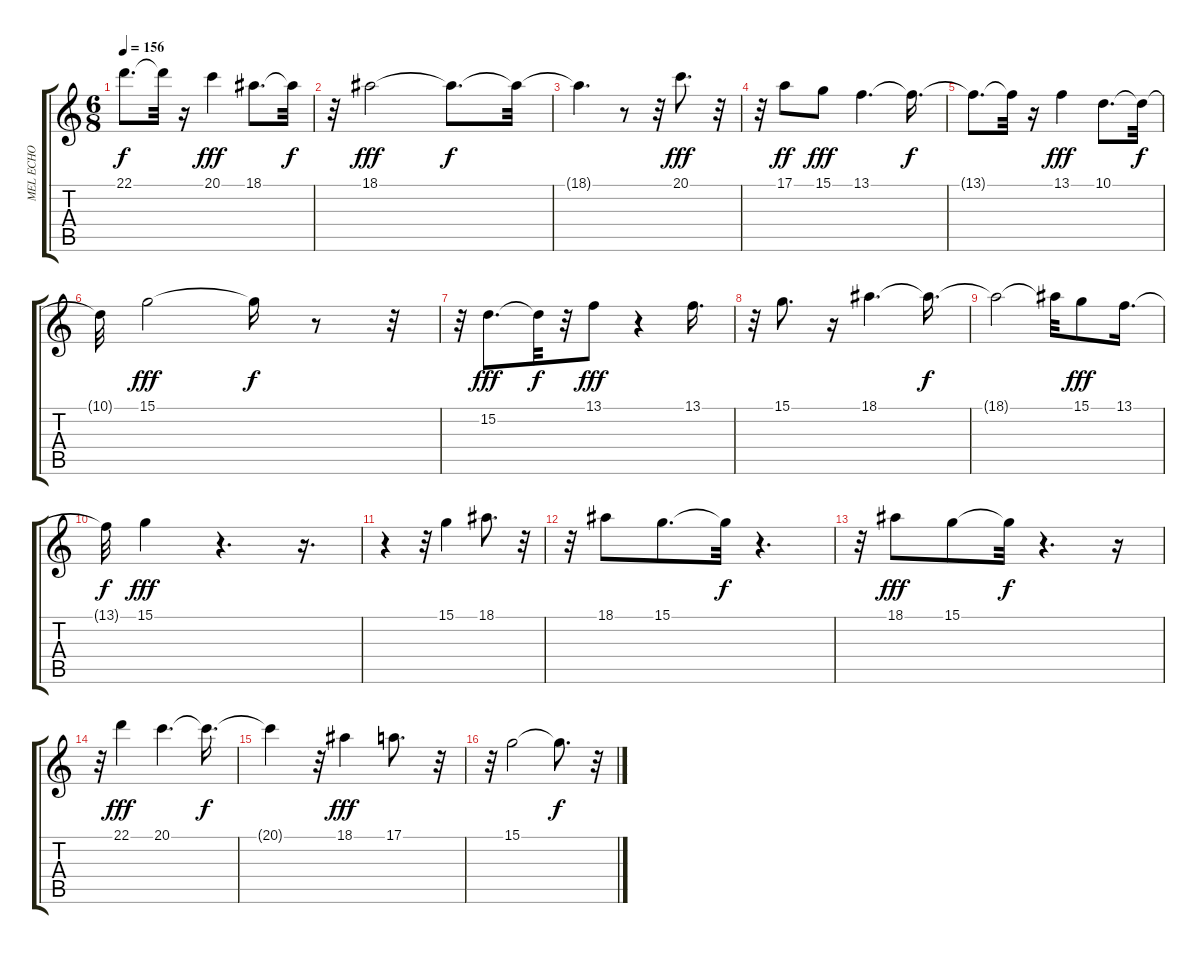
\track ("MEL ECHO" "MEL ECHO") {instrument vibraphone}
\staff {score tabs}
\tuning (E4 B3 G3 D3 A2 E2) {hide}
\ts (6 8)
\tempo 156
\clef g2
\ks c
22.1{t}.8{d dy f} 22.1{t}.32 r.16 20.1.4{dy fff} 18.1.8{d} 18.1{t}.32{dy f} |
r.32 18.1.2{dy fff} 18.1{t}.8{d dy f} 18.1{t}.32 |
18.1{t}.4{d} r.8 r.32 20.1.8{d dy fff} r.32 |
r.32 17.1.8{dy ff} 15.1.8{dy fff} 13.1.4{d} 13.1{t}.16{d dy f} |
13.1{t}.8{d} 13.1{t}.32 r.16 13.1.4{dy fff} 10.1.8{d} 10.1{t}.32{dy f} |
10.1{t}.32 15.1.2{dy fff} 15.1{t}.16{dy f} r.8 r.32 |
r.32 15.2.8{d dy fff} 15.2{t}.32{dy f} r.32 13.1.8{dy fff} r.4 13.1.16{d} |
r.32 15.1.8{d} r.16 18.1.4{d} 18.1{t}.16{d dy f} |
18.1{t}.2 18.1{t}.32 15.1.8{dy fff} 13.1.16{d} |
13.1{t}.32{dy f} 15.1.4{dy fff} r.4{d} r.16{d} |
r.4 r.32 15.1.4 18.1.8{d} r.32 |
r.32 18.1.8 15.1.8{d} 15.1{t}.32{dy f} r.4{d} |
r.32 18.1.8{dy fff} 15.1.8 15.1{t}.32{dy f} r.4{d} r.16 |
r.32 22.1.4{dy fff} 20.1.4{d} 20.1{t}.16{d dy f} |
20.1{t}.4 r.32 18.1.4{dy fff} 17.1.8{d} r.32 |
r.32 15.1.2 15.1{t}.8{d dy f} r.32
